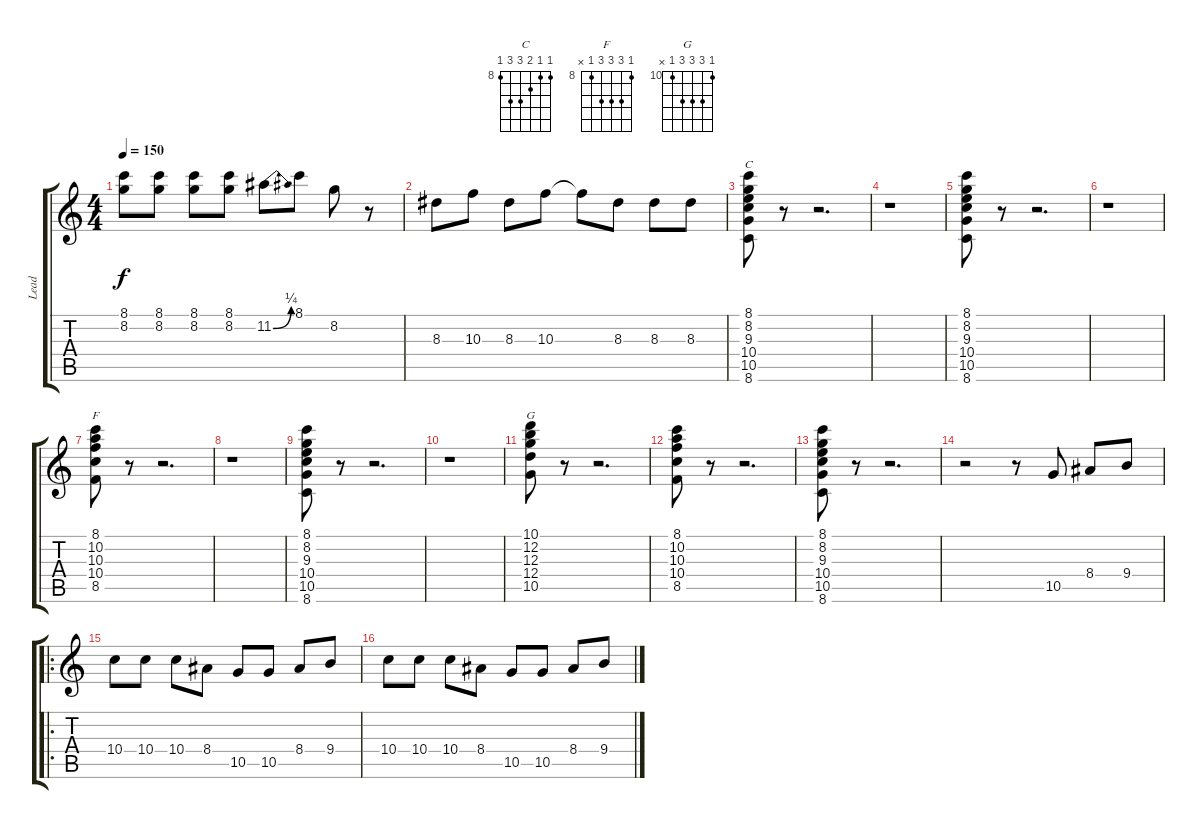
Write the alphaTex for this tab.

\track ("Lead" "Lead") {instrument electricguitarclean}
\staff {score tabs}
\tuning (E4 B3 G3 D3 A2 E2) {hide}
\chord ("C" 8 8 9 10 10 8) {firstfret 8}
\chord ("F" 8 10 10 10 8 x) {firstfret 8}
\chord ("G" 10 12 12 12 10 x) {firstfret 10}
\ts (4 4)
\tempo 150
\clef g2
\ks c
(8.1 8.2).8{dy f} (8.1 8.2).8 (8.1 8.2).8 (8.1 8.2).8 11.2{be (bend 0 0 60 1)}.8 8.1.8 8.2.8 r.8 |
8.3.8 10.3.8 8.3.8 10.3.8 10.3{t}.8 8.3.8 8.3.8 8.3.8 |
(8.1 8.2 9.3 10.4 10.5 8.6).8{ch "C"} r.8 r.2{d} |
r.1 |
(8.1 8.2 9.3 10.4 10.5 8.6).8 r.8 r.2{d} |
r.1 |
(8.1 10.2 10.3 10.4 8.5).8{ch "F"} r.8 r.2{d} |
r.1 |
(8.1 8.2 9.3 10.4 10.5 8.6).8 r.8 r.2{d} |
r.1 |
(10.1 12.2 12.3 12.4 10.5).8{ch "G"} r.8 r.2{d} |
(8.1 10.2 10.3 10.4 8.5).8 r.8 r.2{d} |
(8.1 8.2 9.3 10.4 10.5 8.6).8 r.8 r.2{d} |
r.2 r.8 10.5.8 8.4.8 9.4.8 |
\ro
10.4.8 10.4.8 10.4.8 8.4.8 10.5.8 10.5.8 8.4.8 9.4.8 |
10.4.8 10.4.8 10.4.8 8.4.8 10.5.8 10.5.8 8.4.8 9.4.8
